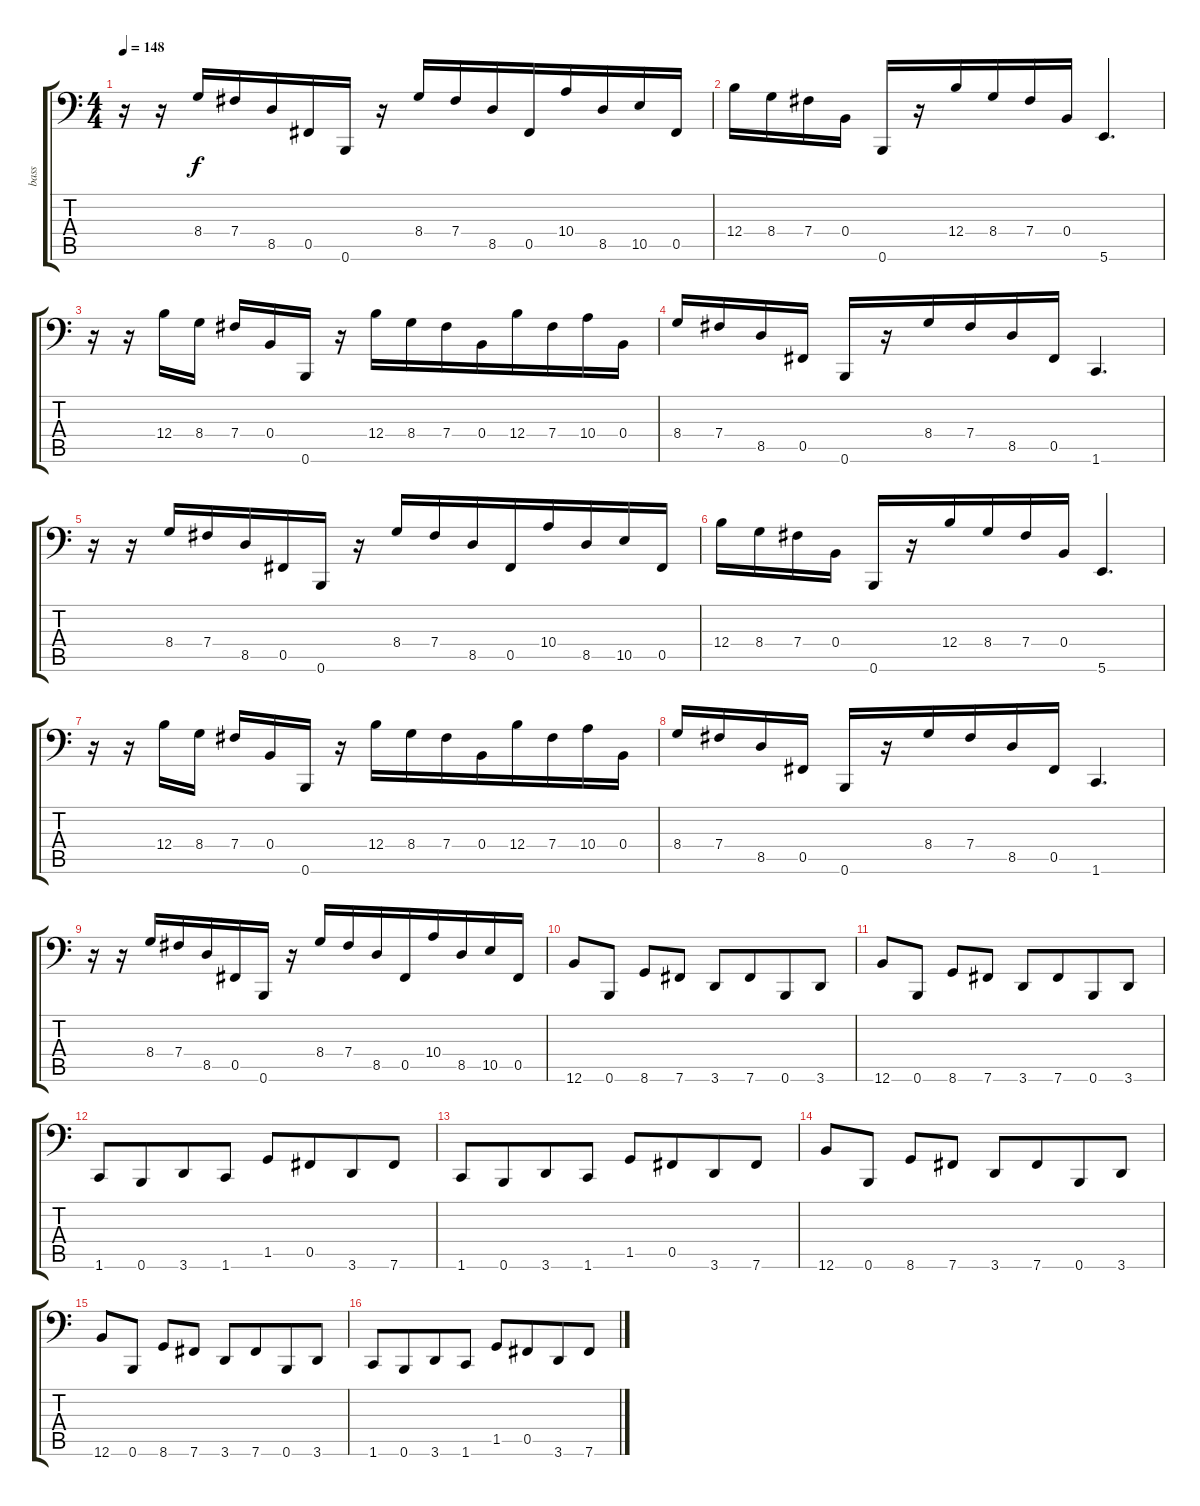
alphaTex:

\track ("bass" "bass") {instrument electricbasspick}
\staff {score tabs}
\tuning (Db3 Ab2 E2 B1 Gb1 B0) {hide}
\ts (4 4)
\tempo 148
\clef f4
\ks c
r.16{dy f beam merge} r.16 8.4.16{beam merge} 7.4.16{beam merge} 8.5.16{beam merge} 0.5.16 0.6.16 r.16 8.4.16{beam merge} 7.4.16{beam merge} 8.5.16{beam merge} 0.5.16{beam merge} 10.4.16 8.5.16{beam merge} 10.5.16 0.5.16 |
12.4.16 8.4.16 7.4.16 0.4.16 0.6.16 r.16{beam merge} 12.4.16 8.4.16{beam merge} 7.4.16 0.4.16{beam merge} 5.6.4{d} |
r.16 r.16 12.4.16 8.4.16 7.4.16 0.4.16 0.6.16 r.16{beam merge} 12.4.16 8.4.16{beam merge} 7.4.16 0.4.16{beam merge} 12.4.16 7.4.16{beam merge} 10.4.16 0.4.16 |
8.4.16{beam merge} 7.4.16{beam merge} 8.5.16{beam merge} 0.5.16 0.6.16 r.16 8.4.16{beam merge} 7.4.16{beam merge} 8.5.16{beam merge} 0.5.16 1.6.4{d} |
r.16{beam merge} r.16 8.4.16{beam merge} 7.4.16{beam merge} 8.5.16{beam merge} 0.5.16 0.6.16 r.16 8.4.16{beam merge} 7.4.16{beam merge} 8.5.16{beam merge} 0.5.16{beam merge} 10.4.16 8.5.16{beam merge} 10.5.16 0.5.16 |
12.4.16 8.4.16 7.4.16 0.4.16 0.6.16 r.16{beam merge} 12.4.16 8.4.16{beam merge} 7.4.16 0.4.16{beam merge} 5.6.4{d} |
r.16 r.16 12.4.16 8.4.16 7.4.16 0.4.16 0.6.16 r.16{beam merge} 12.4.16 8.4.16{beam merge} 7.4.16 0.4.16{beam merge} 12.4.16 7.4.16{beam merge} 10.4.16 0.4.16 |
8.4.16{beam merge} 7.4.16{beam merge} 8.5.16{beam merge} 0.5.16 0.6.16 r.16 8.4.16{beam merge} 7.4.16{beam merge} 8.5.16{beam merge} 0.5.16 1.6.4{d} |
r.16{beam merge} r.16 8.4.16{beam merge} 7.4.16{beam merge} 8.5.16{beam merge} 0.5.16 0.6.16 r.16 8.4.16{beam merge} 7.4.16{beam merge} 8.5.16{beam merge} 0.5.16{beam merge} 10.4.16 8.5.16{beam merge} 10.5.16 0.5.16 |
12.6.8 0.6.8 8.6.8 7.6.8 3.6.8 7.6.8{beam merge} 0.6.8 3.6.8 |
12.6.8 0.6.8 8.6.8 7.6.8 3.6.8 7.6.8{beam merge} 0.6.8 3.6.8 |
1.6.8{beam merge} 0.6.8{beam merge} 3.6.8 1.6.8 1.5.8 0.5.8{beam merge} 3.6.8 7.6.8 |
1.6.8{beam merge} 0.6.8{beam merge} 3.6.8 1.6.8 1.5.8 0.5.8{beam merge} 3.6.8 7.6.8 |
12.6.8 0.6.8 8.6.8 7.6.8 3.6.8 7.6.8{beam merge} 0.6.8 3.6.8 |
12.6.8 0.6.8 8.6.8 7.6.8 3.6.8 7.6.8{beam merge} 0.6.8 3.6.8 |
1.6.8{beam merge} 0.6.8{beam merge} 3.6.8 1.6.8 1.5.8 0.5.8{beam merge} 3.6.8 7.6.8
